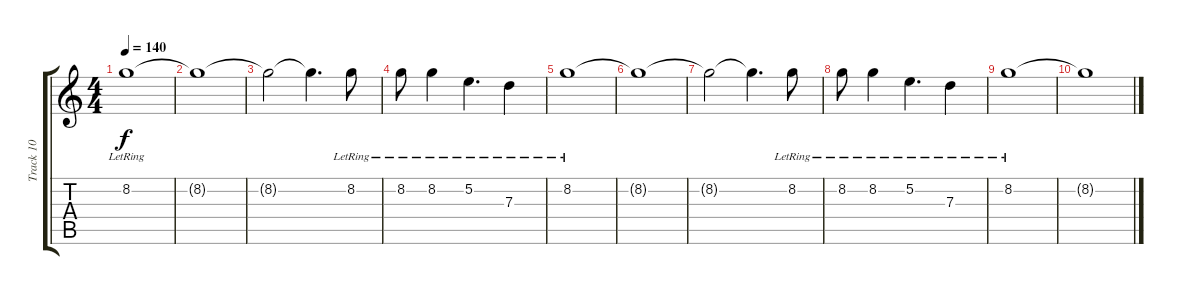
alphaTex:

\track ("Track 10" "Track 10") {instrument overdrivenguitar}
\staff {score tabs}
\tuning (E4 B3 G3 D3 A2 E2) {hide}
\ts (4 4)
\tempo 140
\clef g2
\ks c
8.2{lr}.1{dy f} |
8.2{t}.1 |
8.2{t}.2 8.2{t}.4{d} 8.2{lr}.8 |
8.2{lr}.8 8.2{lr}.4 5.2{lr}.4{d} 7.3{lr}.4 |
8.2{lr}.1 |
8.2{t}.1 |
8.2{t}.2 8.2{t}.4{d} 8.2{lr}.8 |
8.2{lr}.8 8.2{lr}.4 5.2{lr}.4{d} 7.3{lr}.4 |
8.2{lr}.1 |
8.2{t}.1
